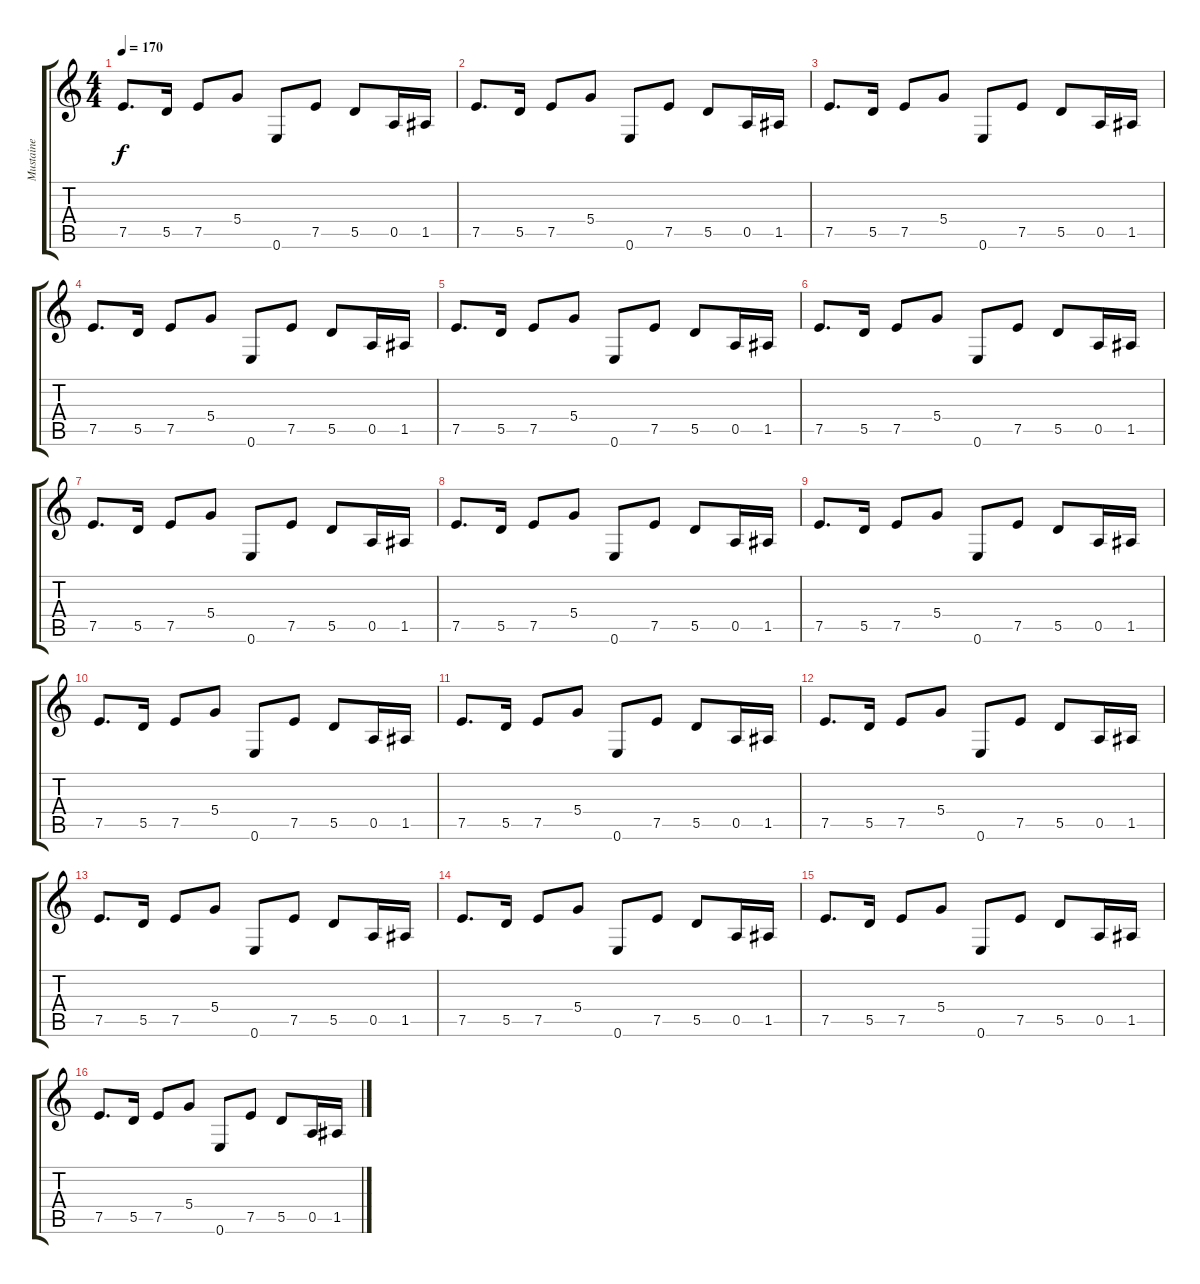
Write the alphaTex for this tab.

\track ("Mustaine" "Mustaine") {instrument distortionguitar}
\staff {score tabs}
\tuning (E4 B3 G3 D3 A2 E2) {hide}
\ts (4 4)
\tempo 170
\clef g2
\ks c
7.5.8{d dy f} 5.5.16 7.5.8 5.4.8 0.6.8 7.5.8 5.5.8 0.5.16 1.5.16 |
7.5.8{d} 5.5.16 7.5.8 5.4.8 0.6.8 7.5.8 5.5.8 0.5.16 1.5.16 |
7.5.8{d} 5.5.16 7.5.8 5.4.8 0.6.8 7.5.8 5.5.8 0.5.16 1.5.16 |
7.5.8{d} 5.5.16 7.5.8 5.4.8 0.6.8 7.5.8 5.5.8 0.5.16 1.5.16 |
7.5.8{d} 5.5.16 7.5.8 5.4.8 0.6.8 7.5.8 5.5.8 0.5.16 1.5.16 |
7.5.8{d} 5.5.16 7.5.8 5.4.8 0.6.8 7.5.8 5.5.8 0.5.16 1.5.16 |
7.5.8{d} 5.5.16 7.5.8 5.4.8 0.6.8 7.5.8 5.5.8 0.5.16 1.5.16 |
7.5.8{d} 5.5.16 7.5.8 5.4.8 0.6.8 7.5.8 5.5.8 0.5.16 1.5.16 |
7.5.8{d} 5.5.16 7.5.8 5.4.8 0.6.8 7.5.8 5.5.8 0.5.16 1.5.16 |
7.5.8{d} 5.5.16 7.5.8 5.4.8 0.6.8 7.5.8 5.5.8 0.5.16 1.5.16 |
7.5.8{d} 5.5.16 7.5.8 5.4.8 0.6.8 7.5.8 5.5.8 0.5.16 1.5.16 |
7.5.8{d} 5.5.16 7.5.8 5.4.8 0.6.8 7.5.8 5.5.8 0.5.16 1.5.16 |
7.5.8{d} 5.5.16 7.5.8 5.4.8 0.6.8 7.5.8 5.5.8 0.5.16 1.5.16 |
7.5.8{d} 5.5.16 7.5.8 5.4.8 0.6.8 7.5.8 5.5.8 0.5.16 1.5.16 |
7.5.8{d} 5.5.16 7.5.8 5.4.8 0.6.8 7.5.8 5.5.8 0.5.16 1.5.16 |
7.5.8{d} 5.5.16 7.5.8 5.4.8 0.6.8 7.5.8 5.5.8 0.5.16 1.5.16
